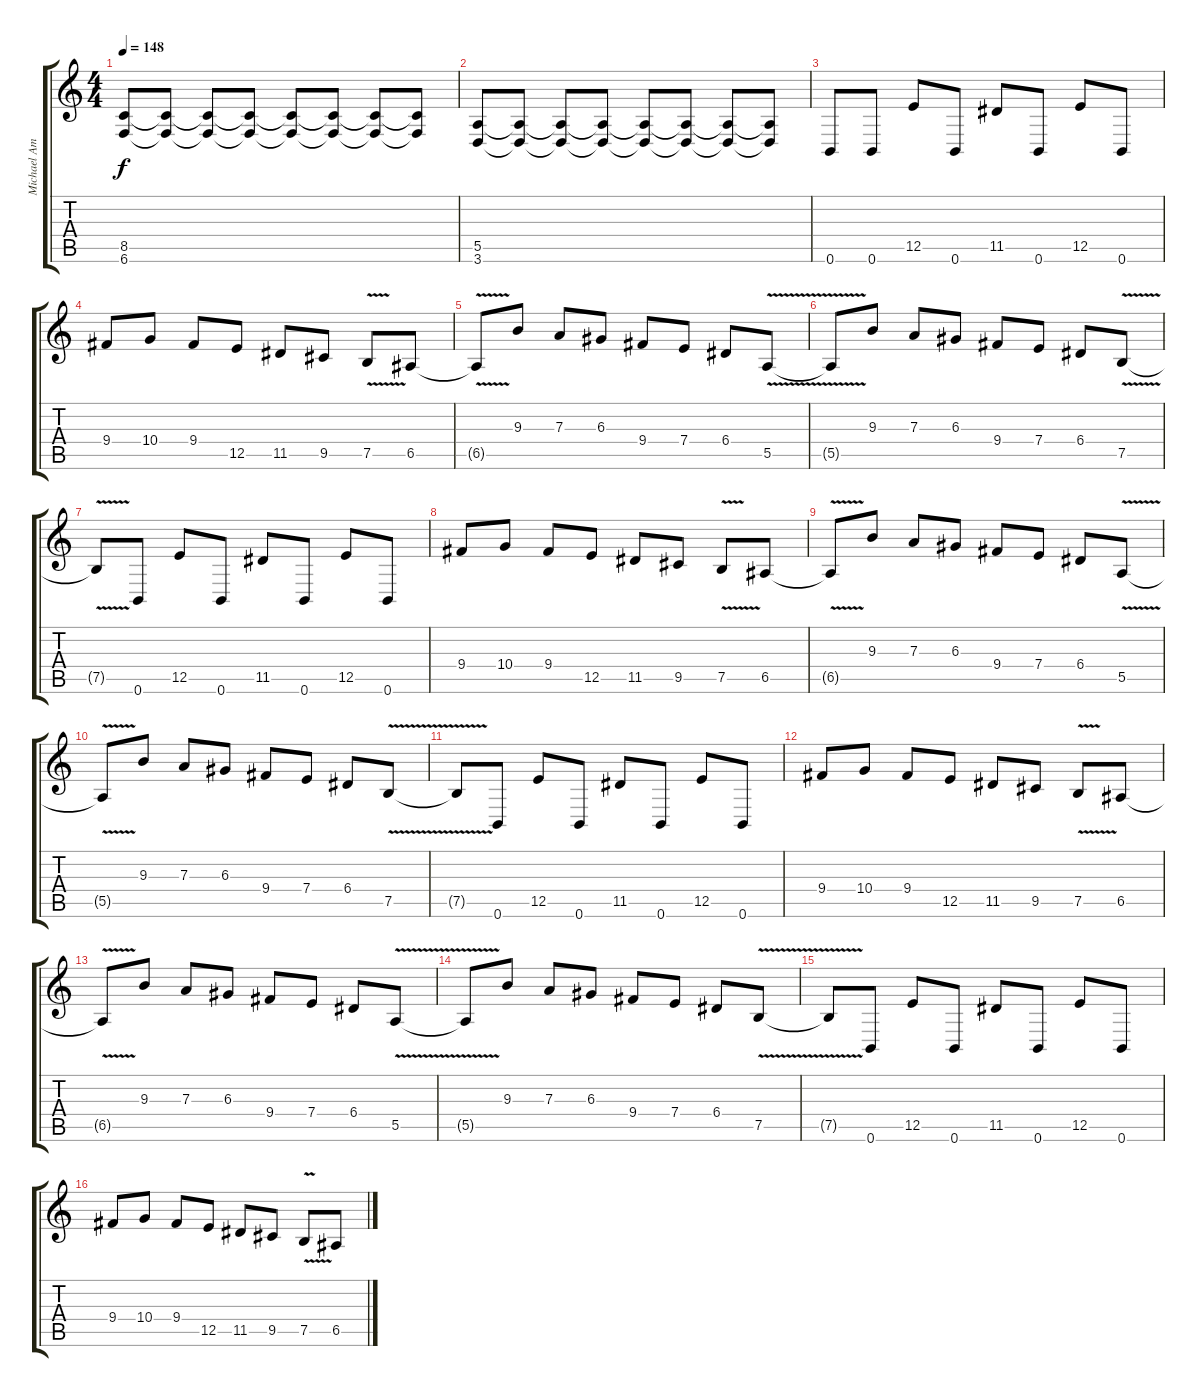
\track ("Michael Amott" "Michael Am") {instrument distortionguitar}
\staff {score tabs}
\tuning (B3 Gb3 D3 A2 E2 B1) {hide}
\ts (4 4)
\tempo 148
\clef g2
\ks c
(8.5 6.6).8{dy f} (8.5{t} 6.6{t}).8 (8.5{t} 6.6{t}).8 (8.5{t} 6.6{t}).8 (8.5{t} 6.6{t}).8 (8.5{t} 6.6{t}).8 (8.5{t} 6.6{t}).8 (8.5{t} 6.6{t}).8 |
(5.5 3.6).8 (5.5{t} 3.6{t}).8 (5.5{t} 3.6{t}).8 (5.5{t} 3.6{t}).8 (5.5{t} 3.6{t}).8 (5.5{t} 3.6{t}).8 (5.5{t} 3.6{t}).8 (5.5{t} 3.6{t}).8 |
0.6.8 0.6.8 12.5.8 0.6.8 11.5.8 0.6.8 12.5.8 0.6.8 |
9.4.8 10.4.8 9.4.8 12.5.8 11.5.8 9.5.8 7.5{v}.8 6.5.8 |
6.5{v t}.8 9.3.8 7.3.8 6.3.8 9.4.8 7.4.8 6.4.8 5.5{v}.8 |
5.5{v t}.8 9.3.8 7.3.8 6.3.8 9.4.8 7.4.8 6.4.8 7.5{v}.8 |
7.5{t}.8 0.6.8 12.5.8 0.6.8 11.5.8 0.6.8 12.5.8 0.6.8 |
9.4.8 10.4.8 9.4.8 12.5.8 11.5.8 9.5.8 7.5{v}.8 6.5.8 |
6.5{v t}.8 9.3.8 7.3.8 6.3.8 9.4.8 7.4.8 6.4.8 5.5{v}.8 |
5.5{v t}.8 9.3.8 7.3.8 6.3.8 9.4.8 7.4.8 6.4.8 7.5{v}.8 |
7.5{t}.8 0.6.8 12.5.8 0.6.8 11.5.8 0.6.8 12.5.8 0.6.8 |
9.4.8 10.4.8 9.4.8 12.5.8 11.5.8 9.5.8 7.5{v}.8 6.5.8 |
6.5{v t}.8 9.3.8 7.3.8 6.3.8 9.4.8 7.4.8 6.4.8 5.5{v}.8 |
5.5{v t}.8 9.3.8 7.3.8 6.3.8 9.4.8 7.4.8 6.4.8 7.5{v}.8 |
7.5{t}.8 0.6.8 12.5.8 0.6.8 11.5.8 0.6.8 12.5.8 0.6.8 |
9.4.8 10.4.8 9.4.8 12.5.8 11.5.8 9.5.8 7.5{v}.8 6.5.8
